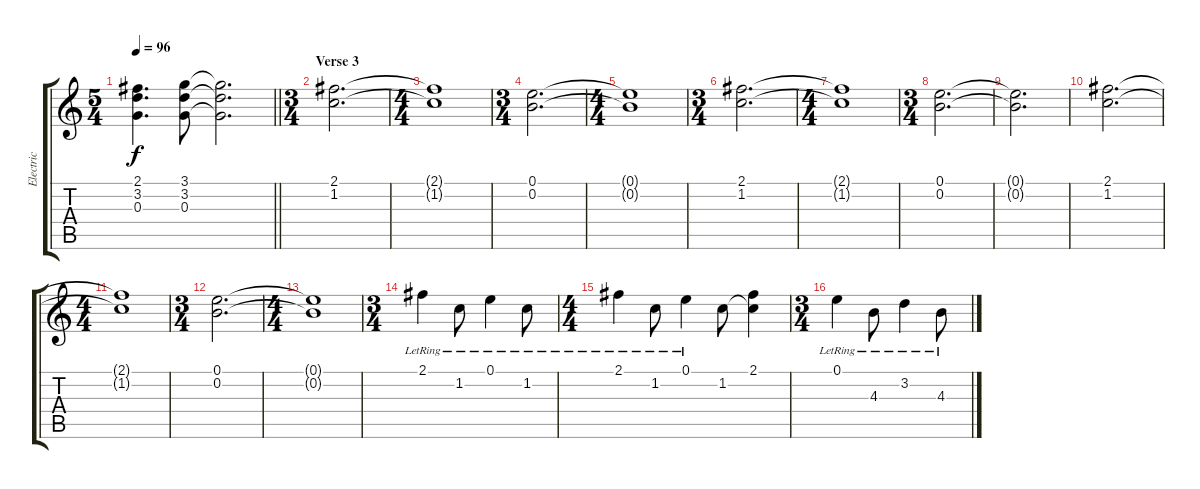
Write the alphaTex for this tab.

\track ("Electric" "Electric") {instrument overdrivenguitar}
\staff {score tabs}
\tuning (E4 B3 G3 D3 A2 E2) {hide}
\ts (5 4)
\tempo 96
\clef g2
\barLineRight lightlight
\ks c
(2.1 3.2 0.3).4{d dy f} (3.1 3.2 0.3).8 (3.1{t} 3.2{t} 0.3{t}).2{d} |
\ts (3 4)
\section ("" "Verse 3")
(2.1 1.2).2{d} |
\ts (4 4)
(2.1{t} 1.2{t}).1 |
\ts (3 4)
(0.1 0.2).2{d} |
\ts (4 4)
(0.1{t} 0.2{t}).1 |
\ts (3 4)
(2.1 1.2).2{d} |
\ts (4 4)
(2.1{t} 1.2{t}).1 |
\ts (3 4)
(0.1 0.2).2{d} |
(0.1{t} 0.2{t}).2{d} |
(2.1 1.2).2{d} |
\ts (4 4)
(2.1{t} 1.2{t}).1 |
\ts (3 4)
(0.1 0.2).2{d} |
\ts (4 4)
(0.1{t} 0.2{t}).1 |
\ts (3 4)
2.1{lr}.4 1.2{lr}.8 0.1{lr}.4 1.2{lr}.8 |
\ts (4 4)
2.1{lr}.4 1.2{lr}.8 0.1{lr}.4 1.2.8 (2.1 1.2{t}).4 |
\ts (3 4)
0.1{lr}.4 4.3{lr}.8 3.2{lr}.4 4.3{lr}.8
